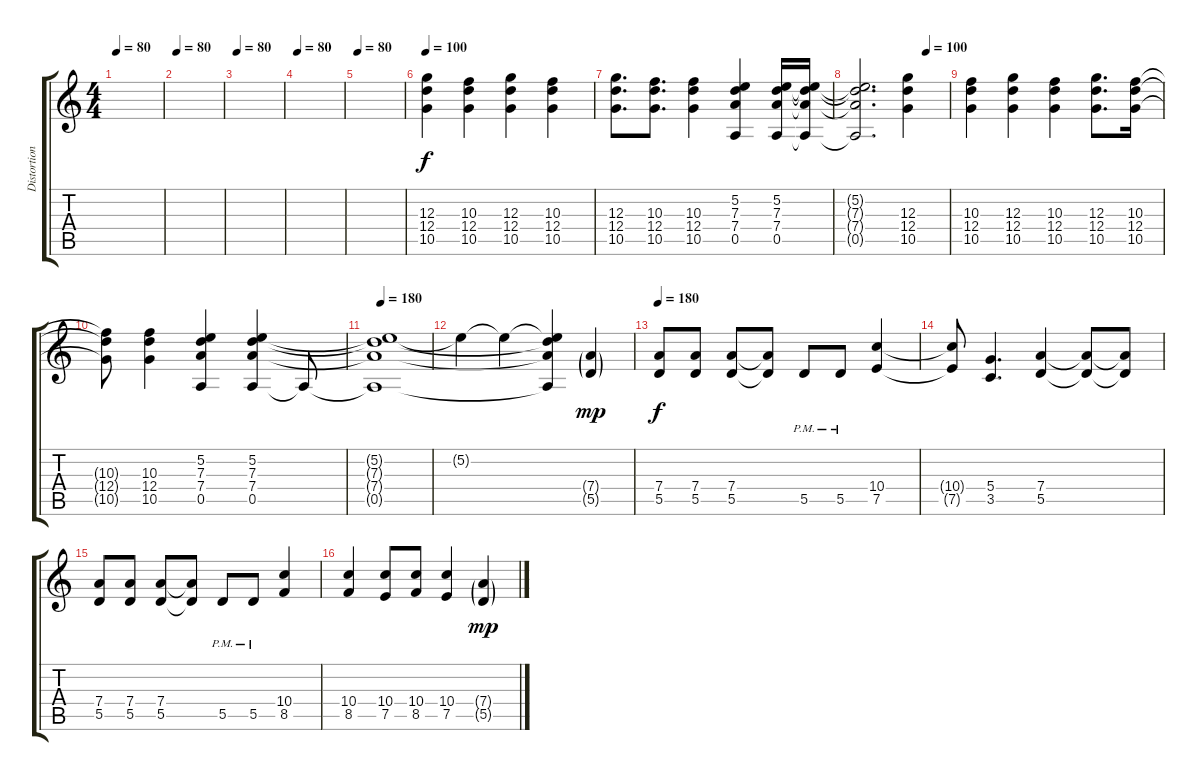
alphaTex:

\track ("Distortion 1" "Distortion") {instrument distortionguitar}
\staff {score tabs}
\tuning (E4 B3 G3 D3 A2 E2) {hide}
\ts (4 4)
\tempo 80
\clef g2
\ks c
|
\tempo 80
|
\tempo 80
|
\tempo 80
|
\tempo 80
|
\tempo 100
(12.3 12.4 10.5).4 (10.3 12.4 10.5).4 (12.3 12.4 10.5).4 (10.3 12.4 10.5).4 |
(12.3 12.4 10.5).8{d} (10.3 12.4 10.5).8{d} (10.3 12.4 10.5).4 (5.2 7.3 7.4 0.5).4 (5.2 7.3 7.4 0.5).16 (5.2{t} 7.3{t} 7.4{t} 0.5{t}).16 |
\tempo (100 0.75)
(5.2{t} 7.3{t} 7.4{t} 0.5{t}).2{d} (12.3 12.4 10.5).4 |
(10.3 12.4 10.5).4 (12.3 12.4 10.5).4 (10.3 12.4 10.5).4 (12.3 12.4 10.5).8{d} (10.3 12.4 10.5).16 |
(10.3{t} 12.4{t} 10.5{t}).8 (10.3 12.4 10.5).4 (5.2 7.3 7.4 0.5).4 (5.2 7.3 7.4 0.5).4 0.5{t}.8 |
\tempo 200
\tempo 180
(5.2{t} 7.3{t} 7.4{t} 0.5{t}).1 |
5.2{t}.4 5.2{t}.4 (5.2{t} 7.3{t} 7.4{t} 0.5{t}).4 (7.4{g} 5.5{g}).4{dy mp} |
\tempo 180
(7.4 5.5).8{dy f} (7.4 5.5).8 (7.4 5.5).8 (7.4{t} 5.5{t}).8 5.5{pm}.8 5.5{pm}.8 (10.4 7.5).4 |
(10.4{t} 7.5{t}).8 (5.4 3.5).4{d} (7.4 5.5).4 (7.4{t} 5.5{t}).8 (7.4{t} 5.5{t}).8 |
(7.4 5.5).8 (7.4 5.5).8 (7.4 5.5).8 (7.4{t} 5.5{t}).8 5.5{pm}.8 5.5{pm}.8 (10.4 8.5).4 |
(10.4 8.5).4 (10.4 7.5).8 (10.4 8.5).8 (10.4 7.5).4 (7.4{g} 5.5{g}).4{dy mp}
